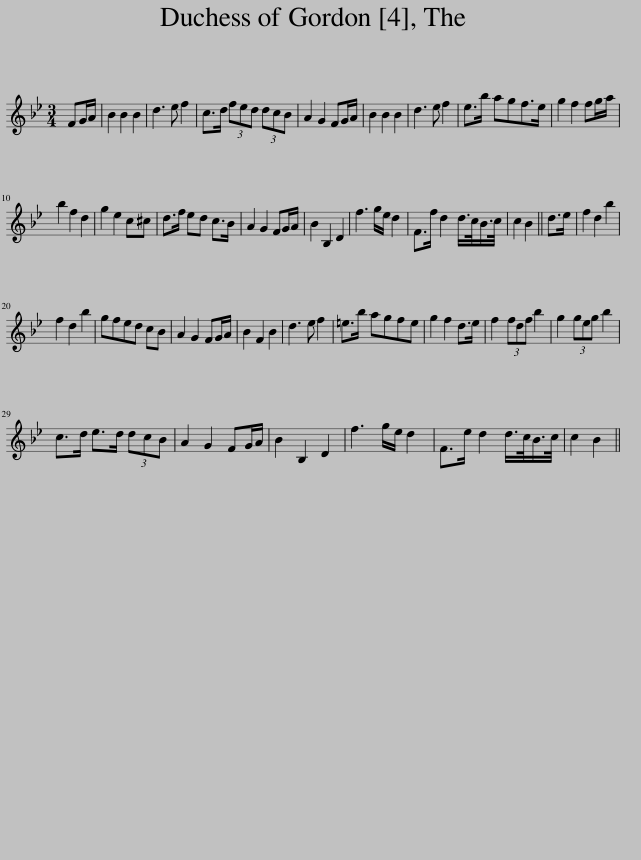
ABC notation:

X:1
L:1/8
M:3/4
I:linebreak $
K:Bb
V:1 treble
V:1
 FG/A/ | B2 B2 B2 | d3 e f2 | c>d (3fed (3dcB | A2 G2 FG/A/ | %5
 B2 B2 B2 | d3 e f2 | e>b agf>e | g2 f2 fg/a/ |$ b2 f2 d2 | %10
 g2 e2 c^c | d>f ed c>B | A2 G2 FG/A/ | B2 B,2 D2 | f3 g/e/ d2 | %15
 F>f d2 d/>c/B/>c/ | c2 B2 || d>e | f2 d2 b2 |$ f2 d2 b2 | %20
 gfed cB | A2 G2 FG/A/ | B2 F2 B2 | d3 e f2 | =e>b agfe | %25
 g2 f2 d>e | f2 (3fdf b2 | g2 (3geg b2 |$ c>d e>d (3dcB | A2 G2 FG/A/ | %30
 B2 B,2 D2 | f3 g/e/ d2 | F>e d2 d/>c/B/>c/ | c2 B2 || %34
